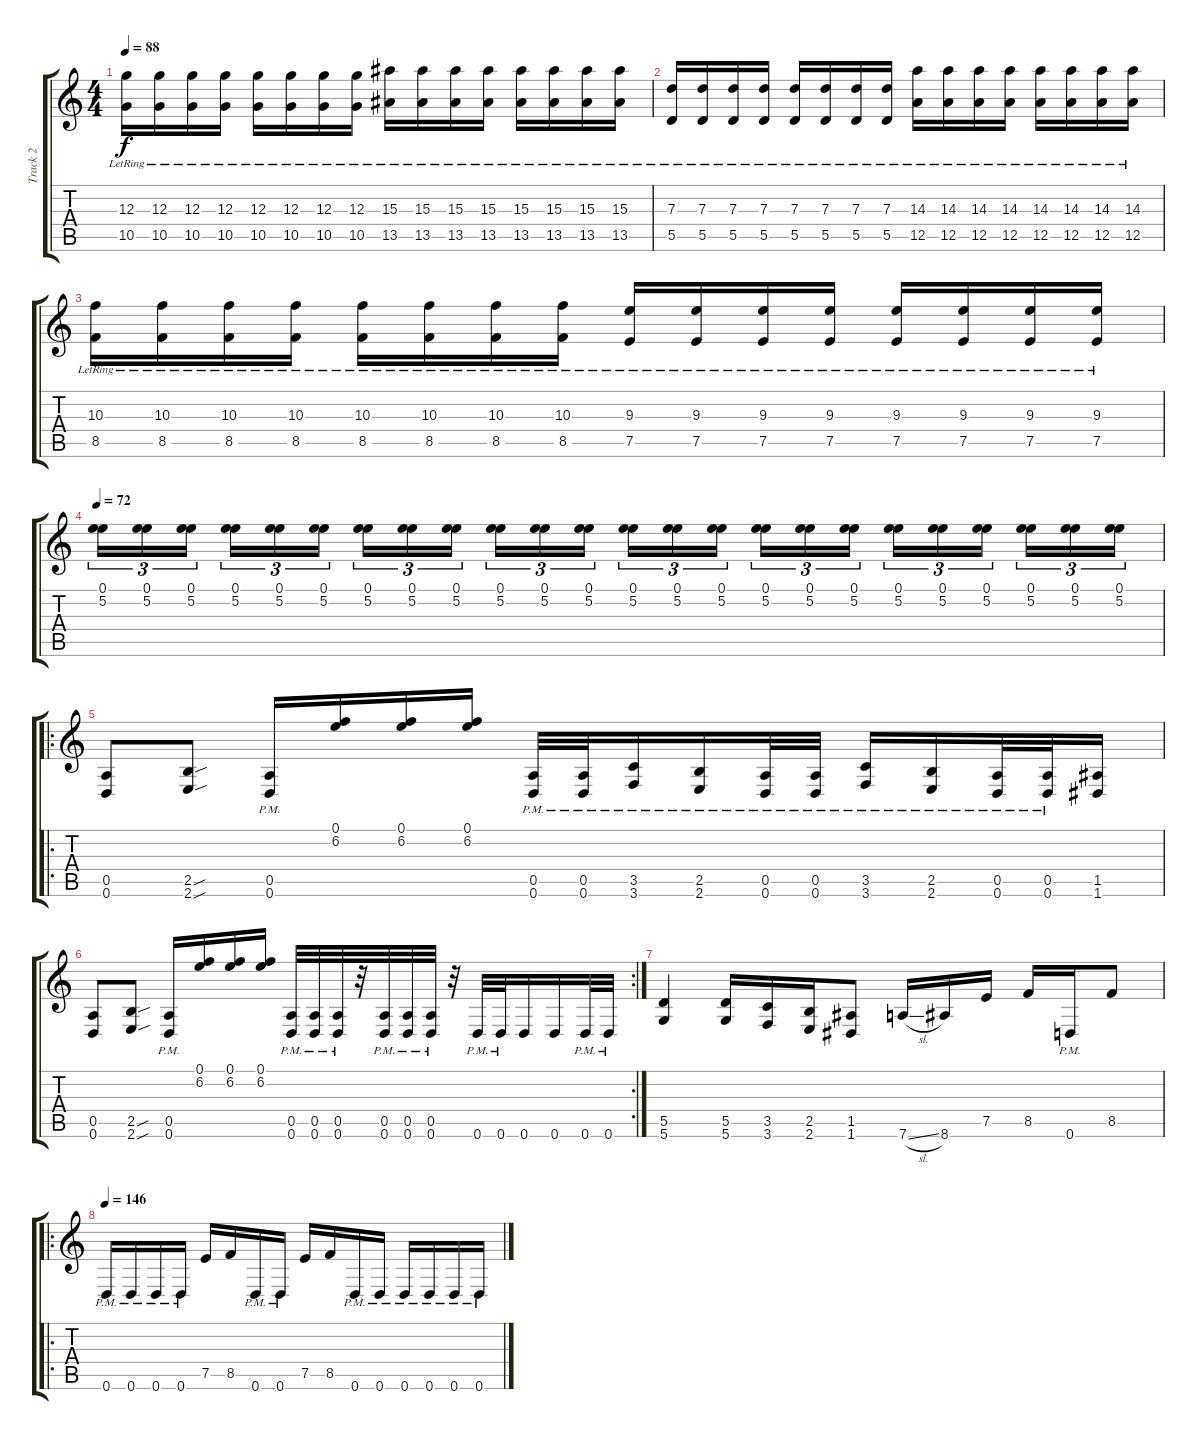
\track ("Track 2" "Track 2") {instrument distortionguitar}
\staff {score tabs}
\tuning (E4 B3 G3 D3 A2 D2) {hide}
\ts (4 4)
\tempo 88
\clef g2
\ks c
(12.3{lr} 10.5{lr}).16{dy f} (12.3{lr} 10.5{lr}).16 (12.3{lr} 10.5{lr}).16 (12.3{lr} 10.5{lr}).16 (12.3{lr} 10.5{lr}).16 (12.3{lr} 10.5{lr}).16 (12.3{lr} 10.5{lr}).16 (12.3{lr} 10.5{lr}).16 (15.3{lr} 13.5{lr}).16 (15.3{lr} 13.5{lr}).16 (15.3{lr} 13.5{lr}).16 (15.3{lr} 13.5{lr}).16 (15.3{lr} 13.5{lr}).16 (15.3{lr} 13.5{lr}).16 (15.3{lr} 13.5{lr}).16 (15.3{lr} 13.5{lr}).16 |
(7.3{lr} 5.5{lr}).16 (7.3{lr} 5.5{lr}).16 (7.3{lr} 5.5{lr}).16 (7.3{lr} 5.5{lr}).16 (7.3{lr} 5.5{lr}).16 (7.3{lr} 5.5{lr}).16 (7.3{lr} 5.5{lr}).16 (7.3{lr} 5.5{lr}).16 (14.3{lr} 12.5{lr}).16 (14.3{lr} 12.5{lr}).16 (14.3{lr} 12.5{lr}).16 (14.3{lr} 12.5{lr}).16 (14.3{lr} 12.5{lr}).16 (14.3{lr} 12.5{lr}).16 (14.3{lr} 12.5{lr}).16 (14.3{lr} 12.5{lr}).16 |
(10.3{lr} 8.5{lr}).16 (10.3{lr} 8.5{lr}).16 (10.3{lr} 8.5{lr}).16 (10.3{lr} 8.5{lr}).16 (10.3{lr} 8.5{lr}).16 (10.3{lr} 8.5{lr}).16 (10.3{lr} 8.5{lr}).16 (10.3{lr} 8.5{lr}).16 (9.3{lr} 7.5{lr}).16 (9.3{lr} 7.5{lr}).16 (9.3{lr} 7.5{lr}).16 (9.3{lr} 7.5{lr}).16 (9.3{lr} 7.5{lr}).16 (9.3{lr} 7.5{lr}).16 (9.3{lr} 7.5{lr}).16 (9.3{lr} 7.5{lr}).16 |
\tempo 72
(0.1 5.2).16{tu (3 2)} (0.1 5.2).16{tu (3 2)} (0.1 5.2).16{tu (3 2) beam splitsecondary} (0.1 5.2).16{tu (3 2)} (0.1 5.2).16{tu (3 2)} (0.1 5.2).16{tu (3 2)} (0.1 5.2).16{tu (3 2)} (0.1 5.2).16{tu (3 2)} (0.1 5.2).16{tu (3 2) beam splitsecondary} (0.1 5.2).16{tu (3 2)} (0.1 5.2).16{tu (3 2)} (0.1 5.2).16{tu (3 2)} (0.1 5.2).16{tu (3 2)} (0.1 5.2).16{tu (3 2)} (0.1 5.2).16{tu (3 2) beam splitsecondary} (0.1 5.2).16{tu (3 2)} (0.1 5.2).16{tu (3 2)} (0.1 5.2).16{tu (3 2)} (0.1 5.2).16{tu (3 2)} (0.1 5.2).16{tu (3 2)} (0.1 5.2).16{tu (3 2) beam splitsecondary} (0.1 5.2).16{tu (3 2)} (0.1 5.2).16{tu (3 2)} (0.1 5.2).16{tu (3 2)} |
\ro
(0.5 0.6).8 (2.5{sou} 2.6{sou}).8 (0.5{pm} 0.6{pm}).16 (0.1 6.2).16 (0.1 6.2).16 (0.1 6.2).16 (0.5{pm} 0.6{pm}).32 (0.5{pm} 0.6{pm}).32 (3.5{pm} 3.6{pm}).16 (2.5{pm} 2.6{pm}).16 (0.5{pm} 0.6{pm}).32 (0.5{pm} 0.6{pm}).32 (3.5{pm} 3.6{pm}).16 (2.5{pm} 2.6{pm}).16 (0.5{pm} 0.6{pm}).32 (0.5{pm} 0.6{pm}).32 (1.5 1.6).16 |
\rc 2
(0.5 0.6).8 (2.5{sou} 2.6{sou}).8 (0.5{pm} 0.6{pm}).16 (0.1 6.2).16 (0.1 6.2).16 (0.1 6.2).16 (0.5{pm} 0.6{pm}).32 (0.5{pm} 0.6{pm}).32 (0.5{pm} 0.6{pm}).32 r.32 (0.5{pm} 0.6{pm}).32 (0.5{pm} 0.6{pm}).32 (0.5{pm} 0.6{pm}).32 r.32 0.6{pm}.32 0.6{pm}.32 0.6.16 0.6.16 0.6{pm}.32 0.6{pm}.32 |
(5.5 5.6).4 (5.5 5.6).16 (3.5 3.6).16 (2.5 2.6).16 (1.5 1.6).8 7.6{sl}.16 8.6.16 7.5.16 8.5.16 0.6{pm}.16 8.5.8 |
\ro
\tempo 146
0.6{pm}.16 0.6{pm}.16 0.6{pm}.16 0.6{pm}.16 7.5.16 8.5.16 0.6{pm}.16 0.6{pm}.16 7.5.16 8.5.16 0.6{pm}.16 0.6{pm}.16 0.6{pm}.16 0.6{pm}.16 0.6{pm}.16 0.6{pm}.16
